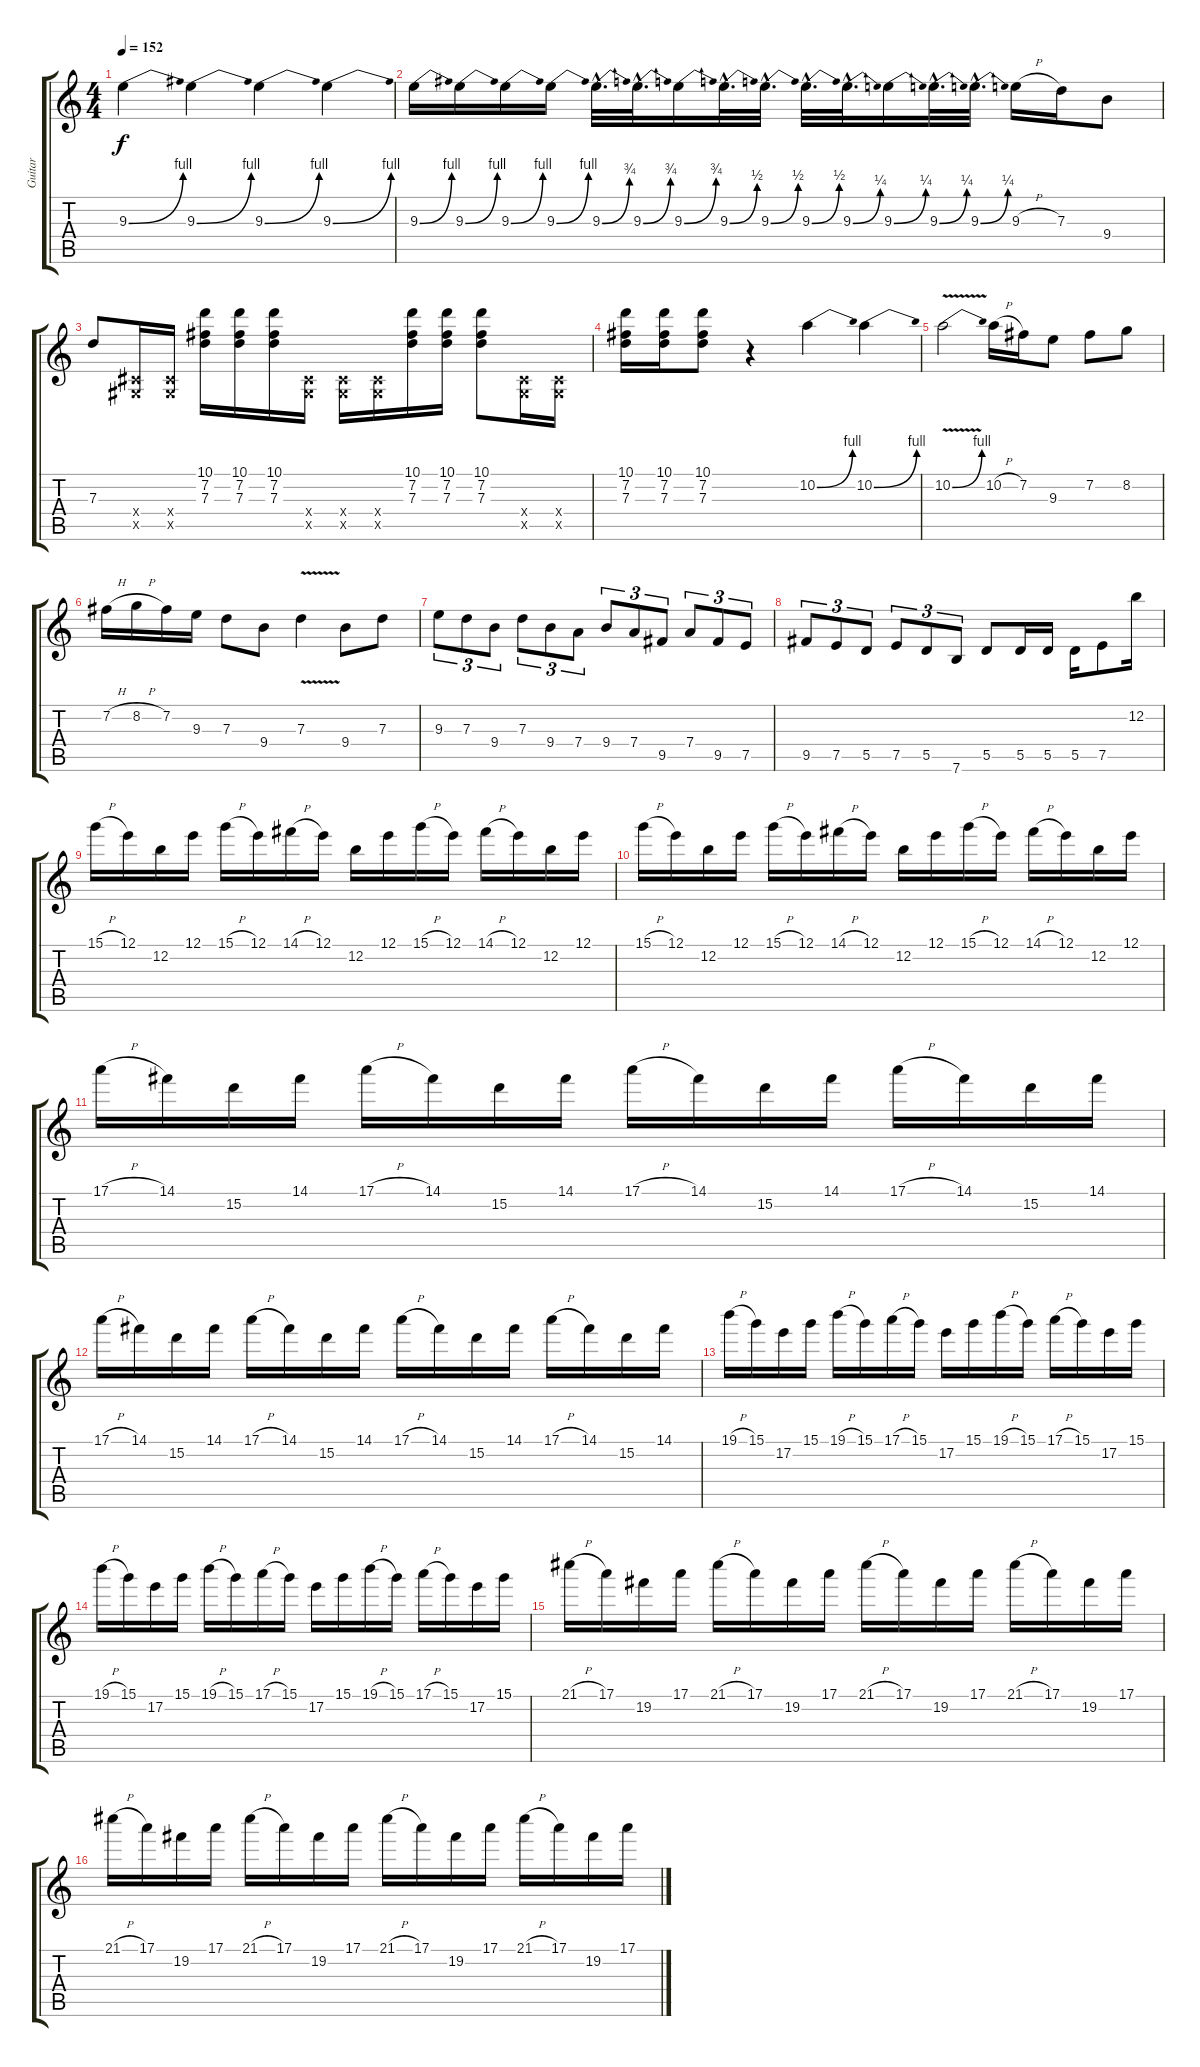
\track ("Guitar" "Guitar") {instrument overdrivenguitar}
\staff {score tabs}
\tuning (E4 B3 G3 D3 A2 E2) {hide}
\ts (4 4)
\tempo 152
\clef g2
\ks c
9.3{be (bend 0 0 60 4)}.4{dy f} 9.3{be (bend 0 0 60 4)}.4 9.3{be (bend 0 0 60 4)}.4 9.3{be (bend 0 0 60 4)}.4 |
9.3{be (bend 0 0 60 4)}.16 9.3{be (bend 0 0 60 4)}.16 9.3{be (bend 0 0 60 4)}.16 9.3{be (bend 0 0 60 4)}.16 9.3{be (bend 0 0 60 3) hac}.32{d} 9.3{be (bend 0 0 60 3) hac}.32{d} 9.3{be (bend 0 0 60 3)}.16 9.3{be (bend 0 0 60 2) hac}.32{d} 9.3{be (bend 0 0 60 2) hac}.32{d} 9.3{be (bend 0 0 60 2) hac}.32{d} 9.3{be (bend 0 0 60 1) hac}.32{d} 9.3{be (bend 0 0 60 1)}.16 9.3{be (bend 0 0 60 1) hac}.32{d} 9.3{be (bend 0 0 60 1) hac}.32{d} 9.3{h}.16 7.3.16 9.4.8 |
7.3.8 (-1.4{x} -1.5{x}).16 (-1.4{x} -1.5{x}).16 (10.1 7.2 7.3).16 (10.1 7.2 7.3).16 (10.1 7.2 7.3).16 (-1.4{x} -1.5{x}).16 (-1.4{x} -1.5{x}).16 (-1.4{x} -1.5{x}).16 (10.1 7.2 7.3).16 (10.1 7.2 7.3).16 (10.1 7.2 7.3).8 (-1.4{x} -1.5{x}).16 (-1.4{x} -1.5{x}).16 |
(10.1 7.2 7.3).16 (10.1 7.2 7.3).16 (10.1 7.2 7.3).8 r.4 10.2{be (bend 0 0 60 4)}.4 10.2{be (bend 0 0 60 4)}.4 |
10.2{be (bend 0 0 60 4) v}.2 10.2{h}.16 7.2.16 9.3.8 7.2.8 8.2.8 |
7.2{h}.16 8.2{h}.16 7.2.16 9.3.16 7.3.8 9.4.8 7.3{v}.4 9.4.8 7.3.8 |
9.3.8{tu (3 2)} 7.3.8{tu (3 2)} 9.4.8{tu (3 2)} 7.3.8{tu (3 2)} 9.4.8{tu (3 2)} 7.4.8{tu (3 2)} 9.4.8{tu (3 2)} 7.4.8{tu (3 2)} 9.5.8{tu (3 2)} 7.4.8{tu (3 2)} 9.5.8{tu (3 2)} 7.5.8{tu (3 2)} |
9.5.8{tu (3 2)} 7.5.8{tu (3 2)} 5.5.8{tu (3 2)} 7.5.8{tu (3 2)} 5.5.8{tu (3 2)} 7.6.8{tu (3 2)} 5.5.8 5.5.16 5.5.16 5.5.16 7.5.8 12.2.16 |
15.1{h}.16 12.1.16 12.2.16 12.1.16 15.1{h}.16 12.1.16 14.1{h}.16 12.1.16 12.2.16 12.1.16 15.1{h}.16 12.1.16 14.1{h}.16 12.1.16 12.2.16 12.1.16 |
15.1{h}.16 12.1.16 12.2.16 12.1.16 15.1{h}.16 12.1.16 14.1{h}.16 12.1.16 12.2.16 12.1.16 15.1{h}.16 12.1.16 14.1{h}.16 12.1.16 12.2.16 12.1.16 |
17.1{h}.16 14.1.16 15.2.16 14.1.16 17.1{h}.16 14.1.16 15.2.16 14.1.16 17.1{h}.16 14.1.16 15.2.16 14.1.16 17.1{h}.16 14.1.16 15.2.16 14.1.16 |
17.1{h}.16 14.1.16 15.2.16 14.1.16 17.1{h}.16 14.1.16 15.2.16 14.1.16 17.1{h}.16 14.1.16 15.2.16 14.1.16 17.1{h}.16 14.1.16 15.2.16 14.1.16 |
19.1{h}.16 15.1.16 17.2.16 15.1.16 19.1{h}.16 15.1.16 17.1{h}.16 15.1.16 17.2.16 15.1.16 19.1{h}.16 15.1.16 17.1{h}.16 15.1.16 17.2.16 15.1.16 |
19.1{h}.16 15.1.16 17.2.16 15.1.16 19.1{h}.16 15.1.16 17.1{h}.16 15.1.16 17.2.16 15.1.16 19.1{h}.16 15.1.16 17.1{h}.16 15.1.16 17.2.16 15.1.16 |
21.1{h}.16 17.1.16 19.2.16 17.1.16 21.1{h}.16 17.1.16 19.2.16 17.1.16 21.1{h}.16 17.1.16 19.2.16 17.1.16 21.1{h}.16 17.1.16 19.2.16 17.1.16 |
21.1{h}.16 17.1.16 19.2.16 17.1.16 21.1{h}.16 17.1.16 19.2.16 17.1.16 21.1{h}.16 17.1.16 19.2.16 17.1.16 21.1{h}.16 17.1.16 19.2.16 17.1.16
